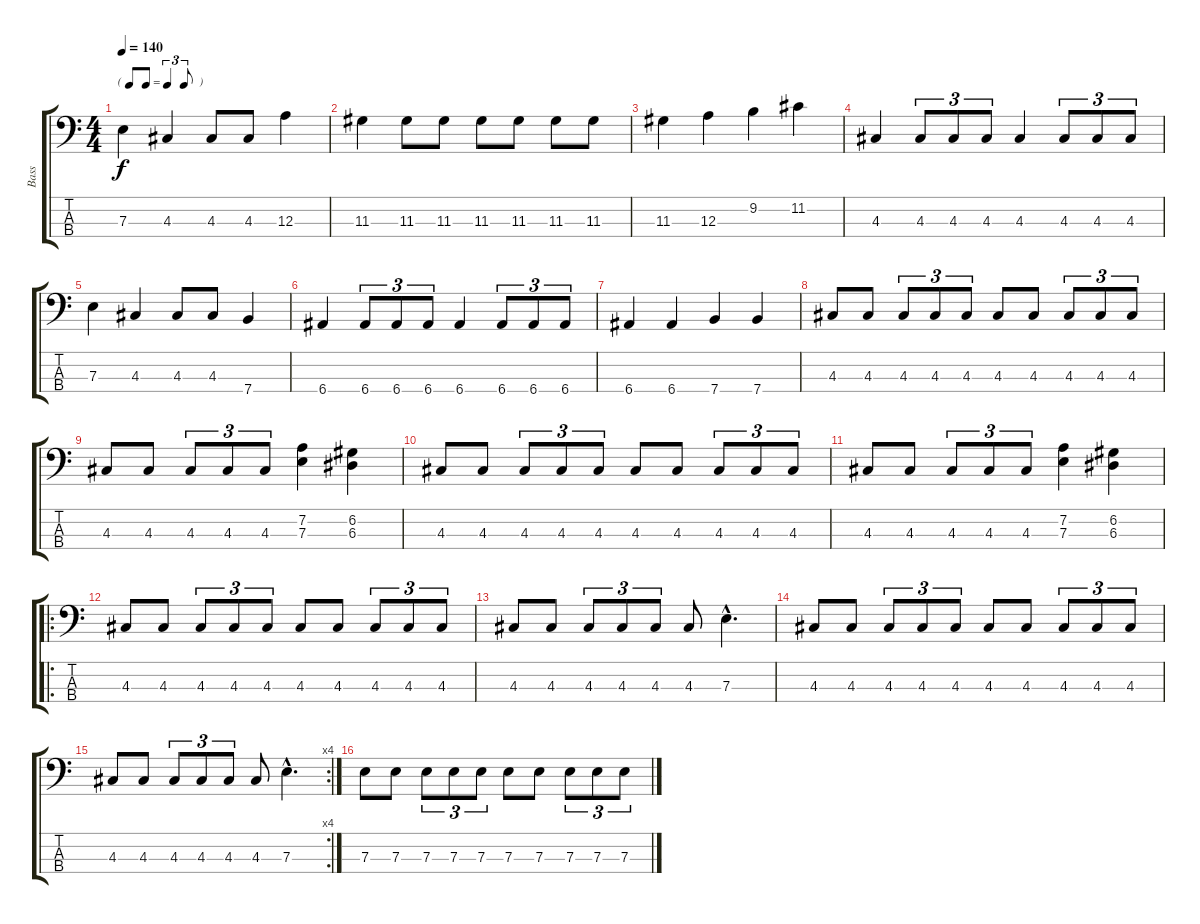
\track ("Bass" "Bass") {instrument electricbasspick}
\staff {score tabs}
\tuning (G2 D2 A1 E1) {hide}
\ts (4 4)
\tf triplet8th
\tempo 140
\clef f4
\ks c
7.3.4{dy f} 4.3.4 4.3.8 4.3.8 12.3.4 |
11.3.4 11.3.8 11.3.8 11.3.8 11.3.8 11.3.8 11.3.8 |
11.3.4 12.3.4 9.2.4 11.2.4 |
4.3.4 4.3.8{tu (3 2)} 4.3.8{tu (3 2)} 4.3.8{tu (3 2)} 4.3.4 4.3.8{tu (3 2)} 4.3.8{tu (3 2)} 4.3.8{tu (3 2)} |
7.3.4 4.3.4 4.3.8 4.3.8 7.4.4 |
6.4.4 6.4.8{tu (3 2)} 6.4.8{tu (3 2)} 6.4.8{tu (3 2)} 6.4.4 6.4.8{tu (3 2)} 6.4.8{tu (3 2)} 6.4.8{tu (3 2)} |
6.4.4 6.4.4 7.4.4 7.4.4 |
4.3.8 4.3.8 4.3.8{tu (3 2)} 4.3.8{tu (3 2)} 4.3.8{tu (3 2)} 4.3.8 4.3.8 4.3.8{tu (3 2)} 4.3.8{tu (3 2)} 4.3.8{tu (3 2)} |
4.3.8 4.3.8 4.3.8{tu (3 2)} 4.3.8{tu (3 2)} 4.3.8{tu (3 2)} (7.2 7.3).4 (6.2 6.3).4 |
4.3.8 4.3.8 4.3.8{tu (3 2)} 4.3.8{tu (3 2)} 4.3.8{tu (3 2)} 4.3.8 4.3.8 4.3.8{tu (3 2)} 4.3.8{tu (3 2)} 4.3.8{tu (3 2)} |
4.3.8 4.3.8 4.3.8{tu (3 2)} 4.3.8{tu (3 2)} 4.3.8{tu (3 2)} (7.2 7.3).4 (6.2 6.3).4 |
\ro
4.3.8 4.3.8 4.3.8{tu (3 2)} 4.3.8{tu (3 2)} 4.3.8{tu (3 2)} 4.3.8 4.3.8 4.3.8{tu (3 2)} 4.3.8{tu (3 2)} 4.3.8{tu (3 2)} |
4.3.8 4.3.8 4.3.8{tu (3 2)} 4.3.8{tu (3 2)} 4.3.8{tu (3 2)} 4.3.8 7.3{hac}.4{d} |
4.3.8 4.3.8 4.3.8{tu (3 2)} 4.3.8{tu (3 2)} 4.3.8{tu (3 2)} 4.3.8 4.3.8 4.3.8{tu (3 2)} 4.3.8{tu (3 2)} 4.3.8{tu (3 2)} |
\rc 4
4.3.8 4.3.8 4.3.8{tu (3 2)} 4.3.8{tu (3 2)} 4.3.8{tu (3 2)} 4.3.8 7.3{hac}.4{d} |
7.3.8 7.3.8 7.3.8{tu (3 2)} 7.3.8{tu (3 2)} 7.3.8{tu (3 2)} 7.3.8 7.3.8 7.3.8{tu (3 2)} 7.3.8{tu (3 2)} 7.3.8{tu (3 2)}
